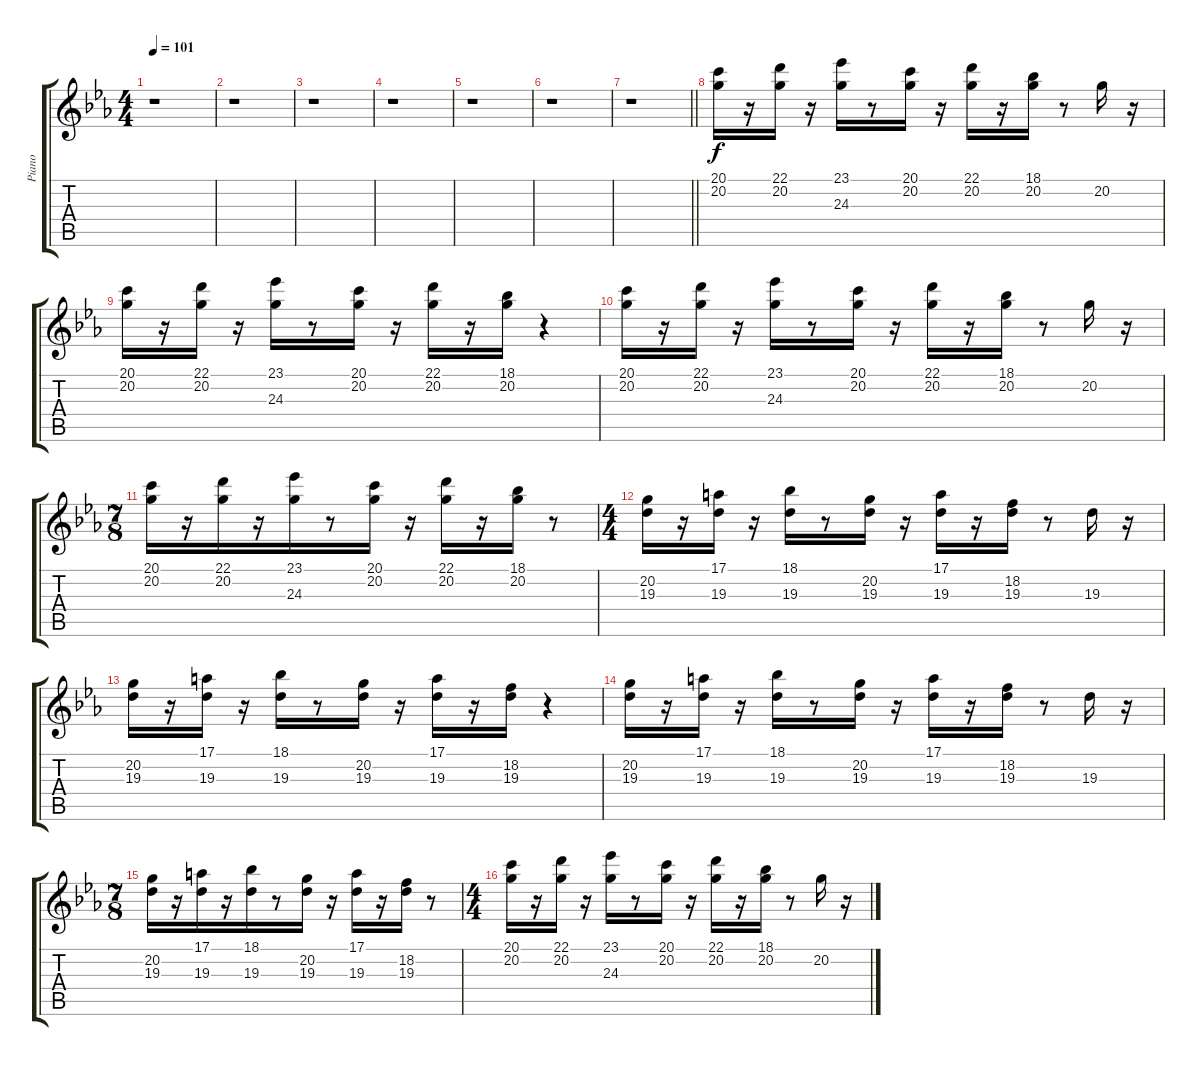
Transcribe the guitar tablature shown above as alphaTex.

\track ("Piano" "Piano") {instrument brightacousticpiano}
\staff {score tabs}
\tuning (E4 B3 G3 D3 A2 E2) {hide}
\ts (4 4)
\tempo 101
\clef g2
\ks cminor
r.1{dy f} |
r.1 |
r.1 |
r.1 |
r.1 |
r.1 |
\barLineRight lightlight
r.1 |
(20.1 20.2).16 r.16 (22.1 20.2).16 r.16 (23.1 24.3).16 r.8 (20.1 20.2).16 r.16 (22.1 20.2).16 r.16 (18.1 20.2).16 r.8 20.2.16 r.16 |
(20.1 20.2).16 r.16 (22.1 20.2).16 r.16 (23.1 24.3).16 r.8 (20.1 20.2).16 r.16 (22.1 20.2).16 r.16 (18.1 20.2).16 r.4 |
(20.1 20.2).16 r.16 (22.1 20.2).16 r.16 (23.1 24.3).16 r.8 (20.1 20.2).16 r.16 (22.1 20.2).16 r.16 (18.1 20.2).16 r.8 20.2.16 r.16 |
\ts (7 8)
(20.1 20.2).16 r.16 (22.1 20.2).16 r.16 (23.1 24.3).16 r.8 (20.1 20.2).16 r.16 (22.1 20.2).16 r.16 (18.1 20.2).16 r.8 |
\ts (4 4)
(20.2 19.3).16 r.16 (17.1 19.3).16 r.16 (18.1 19.3).16 r.8 (20.2 19.3).16 r.16 (17.1 19.3).16 r.16 (18.2 19.3).16 r.8 19.3.16 r.16 |
(20.2 19.3).16 r.16 (17.1 19.3).16 r.16 (18.1 19.3).16 r.8 (20.2 19.3).16 r.16 (17.1 19.3).16 r.16 (18.2 19.3).16 r.4 |
(20.2 19.3).16 r.16 (17.1 19.3).16 r.16 (18.1 19.3).16 r.8 (20.2 19.3).16 r.16 (17.1 19.3).16 r.16 (18.2 19.3).16 r.8 19.3.16 r.16 |
\ts (7 8)
(20.2 19.3).16 r.16 (17.1 19.3).16 r.16 (18.1 19.3).16 r.8 (20.2 19.3).16 r.16 (17.1 19.3).16 r.16 (18.2 19.3).16 r.8 |
\ts (4 4)
(20.1 20.2).16 r.16 (22.1 20.2).16 r.16 (23.1 24.3).16 r.8 (20.1 20.2).16 r.16 (22.1 20.2).16 r.16 (18.1 20.2).16 r.8 20.2.16 r.16
